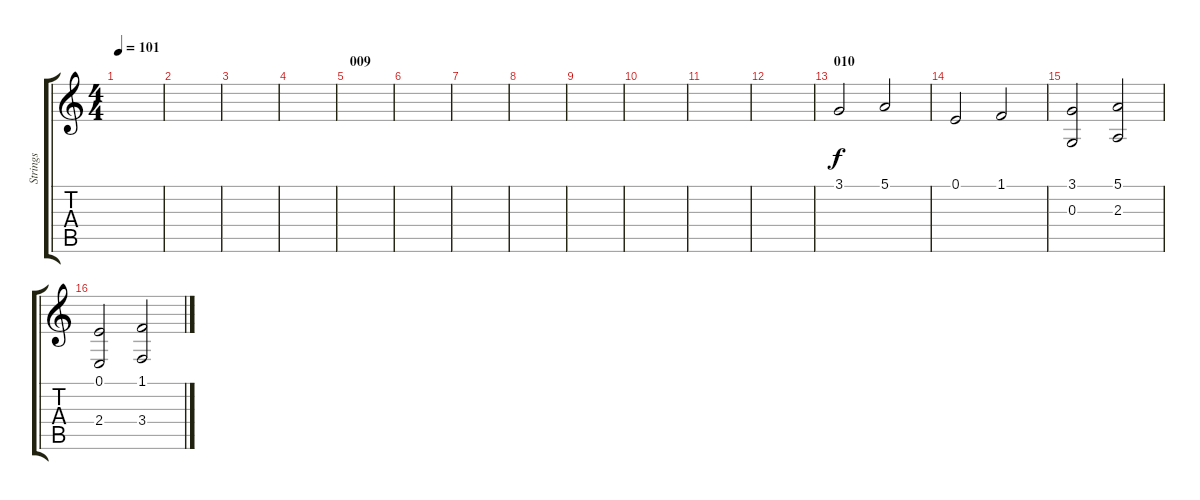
\track ("Strings" "Strings") {instrument stringensemble1}
\staff {score tabs}
\tuning (E4 B3 G3 D3 A2 E2) {hide}
\ts (4 4)
\tempo 101
\clef g2
\ks c
|
|
|
|
\section ("" "009")
|
|
|
|
|
|
|
|
\section ("" "010")
3.1.2 5.1.2 |
0.1.2 1.1.2 |
(3.1 0.3).2 (5.1 2.3).2 |
(0.1 2.4).2 (1.1 3.4).2
